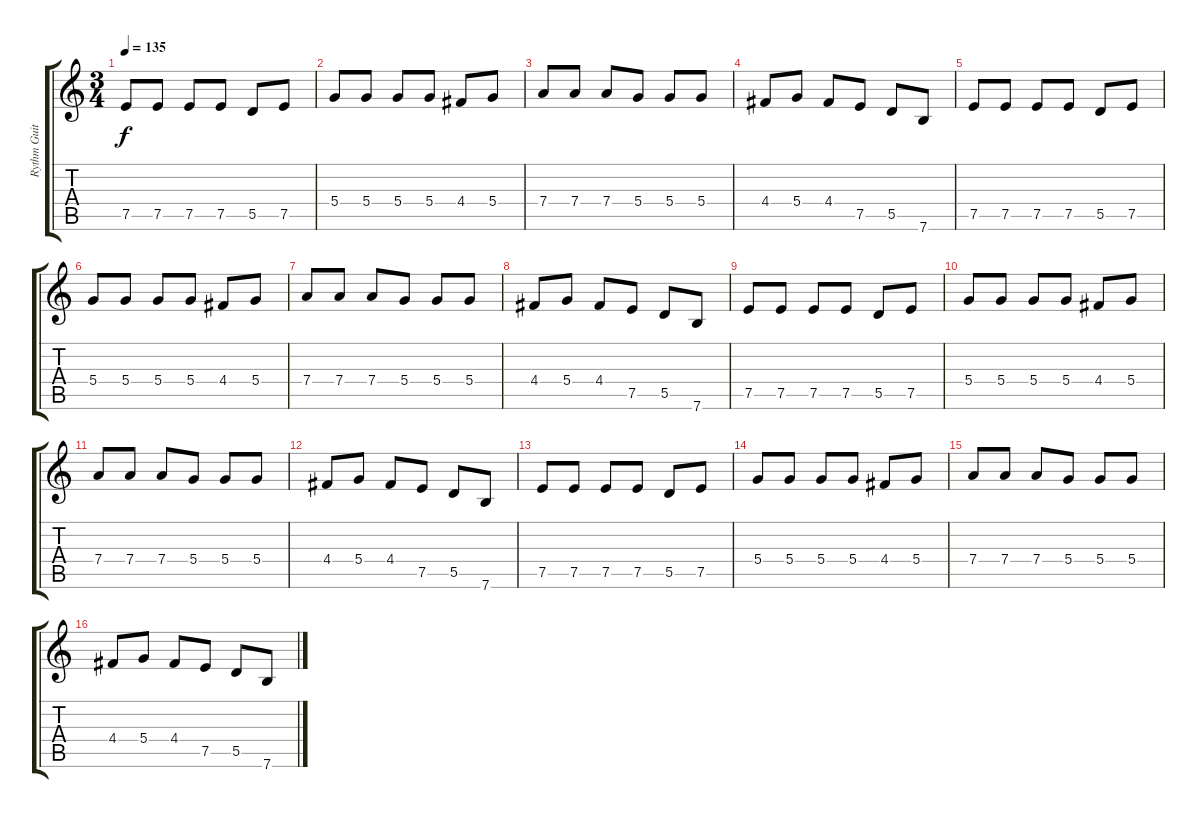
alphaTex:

\track ("Rythm Guitar" "Rythm Guit") {instrument acousticguitarnylon}
\staff {score tabs}
\tuning (E4 B3 G3 D3 A2 E2) {hide}
\ts (3 4)
\tempo 135
\clef g2
\ks c
7.5.8{dy f} 7.5.8 7.5.8 7.5.8 5.5.8 7.5.8 |
5.4.8 5.4.8 5.4.8 5.4.8 4.4.8 5.4.8 |
7.4.8 7.4.8 7.4.8 5.4.8 5.4.8 5.4.8 |
4.4.8 5.4.8 4.4.8 7.5.8 5.5.8 7.6.8 |
7.5.8 7.5.8 7.5.8 7.5.8 5.5.8 7.5.8 |
5.4.8 5.4.8 5.4.8 5.4.8 4.4.8 5.4.8 |
7.4.8 7.4.8 7.4.8 5.4.8 5.4.8 5.4.8 |
4.4.8 5.4.8 4.4.8 7.5.8 5.5.8 7.6.8 |
7.5.8 7.5.8 7.5.8 7.5.8 5.5.8 7.5.8 |
5.4.8 5.4.8 5.4.8 5.4.8 4.4.8 5.4.8 |
7.4.8 7.4.8 7.4.8 5.4.8 5.4.8 5.4.8 |
4.4.8 5.4.8 4.4.8 7.5.8 5.5.8 7.6.8 |
7.5.8{volume 0} 7.5.8 7.5.8 7.5.8 5.5.8 7.5.8 |
5.4.8 5.4.8 5.4.8 5.4.8 4.4.8 5.4.8 |
7.4.8 7.4.8 7.4.8 5.4.8 5.4.8 5.4.8 |
4.4.8 5.4.8 4.4.8 7.5.8 5.5.8 7.6.8
